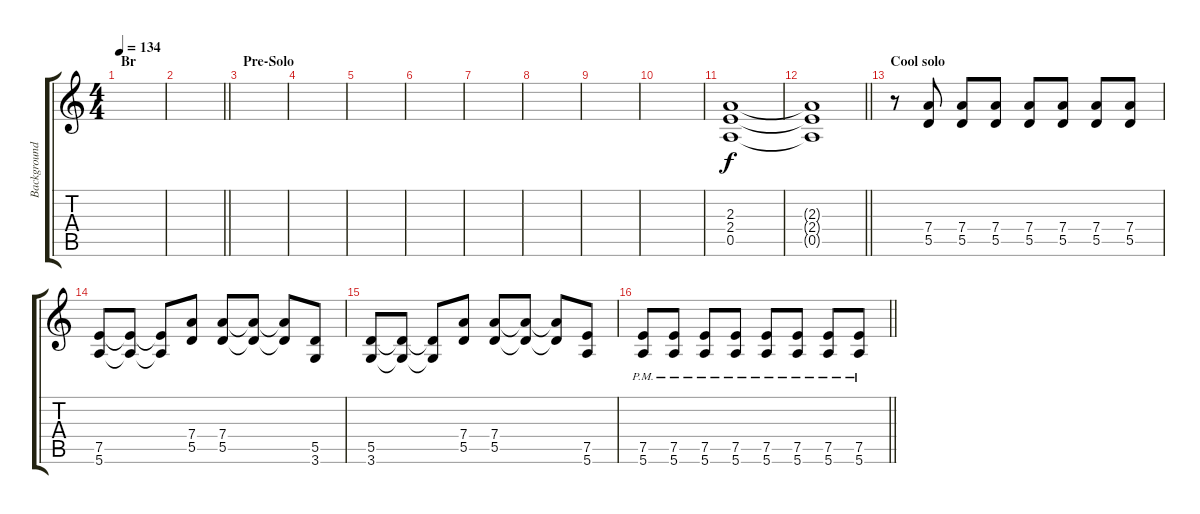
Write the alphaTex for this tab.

\track ("Background" "Background") {instrument distortionguitar}
\staff {score tabs}
\tuning (E4 B3 G3 D3 A2 E2) {hide}
\ts (4 4)
\section ("" "Br")
\tempo 134
\clef g2
\ks c
|
\barLineRight lightlight
|
\section ("" "Pre-Solo")
|
|
|
|
|
|
|
|
(2.3 2.4 0.5).1 |
\barLineRight lightlight
(2.3{t} 2.4{t} 0.5{t}).1 |
\section ("" "Cool solo")
r.8 (7.4 5.5).8 (7.4 5.5).8 (7.4 5.5).8 (7.4 5.5).8 (7.4 5.5).8 (7.4 5.5).8 (7.4 5.5).8 |
(7.5 5.6).8 (7.5{t} 5.6{t}).8 (7.5{t} 5.6{t}).8 (7.4 5.5).8 (7.4 5.5).8 (7.4{t} 5.5{t}).8 (7.4{t} 5.5{t}).8 (5.5 3.6).8 |
(5.5 3.6).8 (5.5{t} 3.6{t}).8 (5.5{t} 3.6{t}).8 (7.4 5.5).8 (7.4 5.5).8 (7.4{t} 5.5{t}).8 (7.4{t} 5.5{t}).8 (7.5 5.6).8 |
\barLineRight lightlight
(7.5{pm} 5.6{pm}).8 (7.5{pm} 5.6{pm}).8 (7.5{pm} 5.6{pm}).8 (7.5{pm} 5.6{pm}).8 (7.5{pm} 5.6{pm}).8 (7.5{pm} 5.6{pm}).8 (7.5{pm} 5.6{pm}).8 (7.5{pm} 5.6{pm}).8
